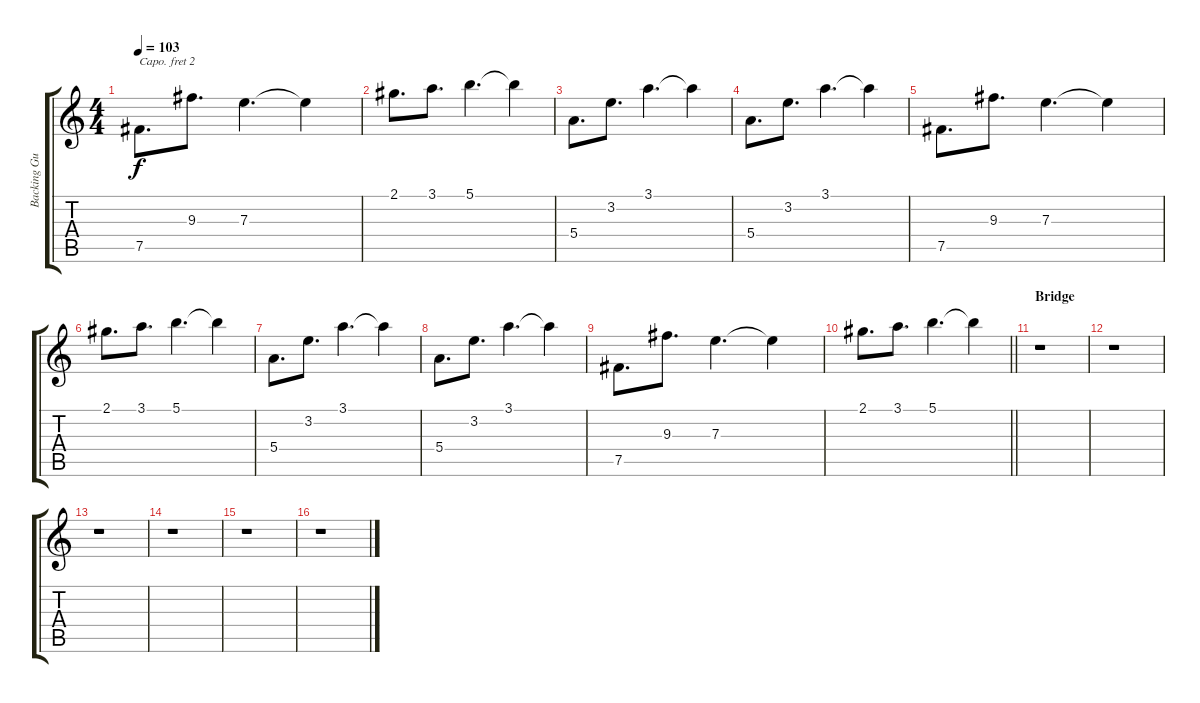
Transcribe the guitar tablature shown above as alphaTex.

\track ("Backing Guitar" "Backing Gu") {instrument electricguitarclean}
\staff {score tabs}
\capo 2
\tuning (E4 B3 G3 D3 A2 E2) {hide}
\ts (4 4)
\tempo 103
\clef g2
\ks c
7.5.8{d dy f} 9.3.8{d} 7.3.4{d} 7.3{t}.4 |
2.1.8{d} 3.1.8{d} 5.1.4{d} 5.1{t}.4 |
5.4.8{d} 3.2.8{d} 3.1.4{d} 3.1{t}.4 |
5.4.8{d} 3.2.8{d} 3.1.4{d} 3.1{t}.4 |
7.5.8{d} 9.3.8{d} 7.3.4{d} 7.3{t}.4 |
2.1.8{d} 3.1.8{d} 5.1.4{d} 5.1{t}.4 |
5.4.8{d} 3.2.8{d} 3.1.4{d} 3.1{t}.4 |
5.4.8{d} 3.2.8{d} 3.1.4{d} 3.1{t}.4 |
7.5.8{d} 9.3.8{d} 7.3.4{d} 7.3{t}.4 |
\barLineRight lightlight
2.1.8{d} 3.1.8{d} 5.1.4{d} 5.1{t}.4 |
\section ("" "Bridge")
r.1 |
r.1 |
r.1 |
r.1 |
r.1 |
r.1
